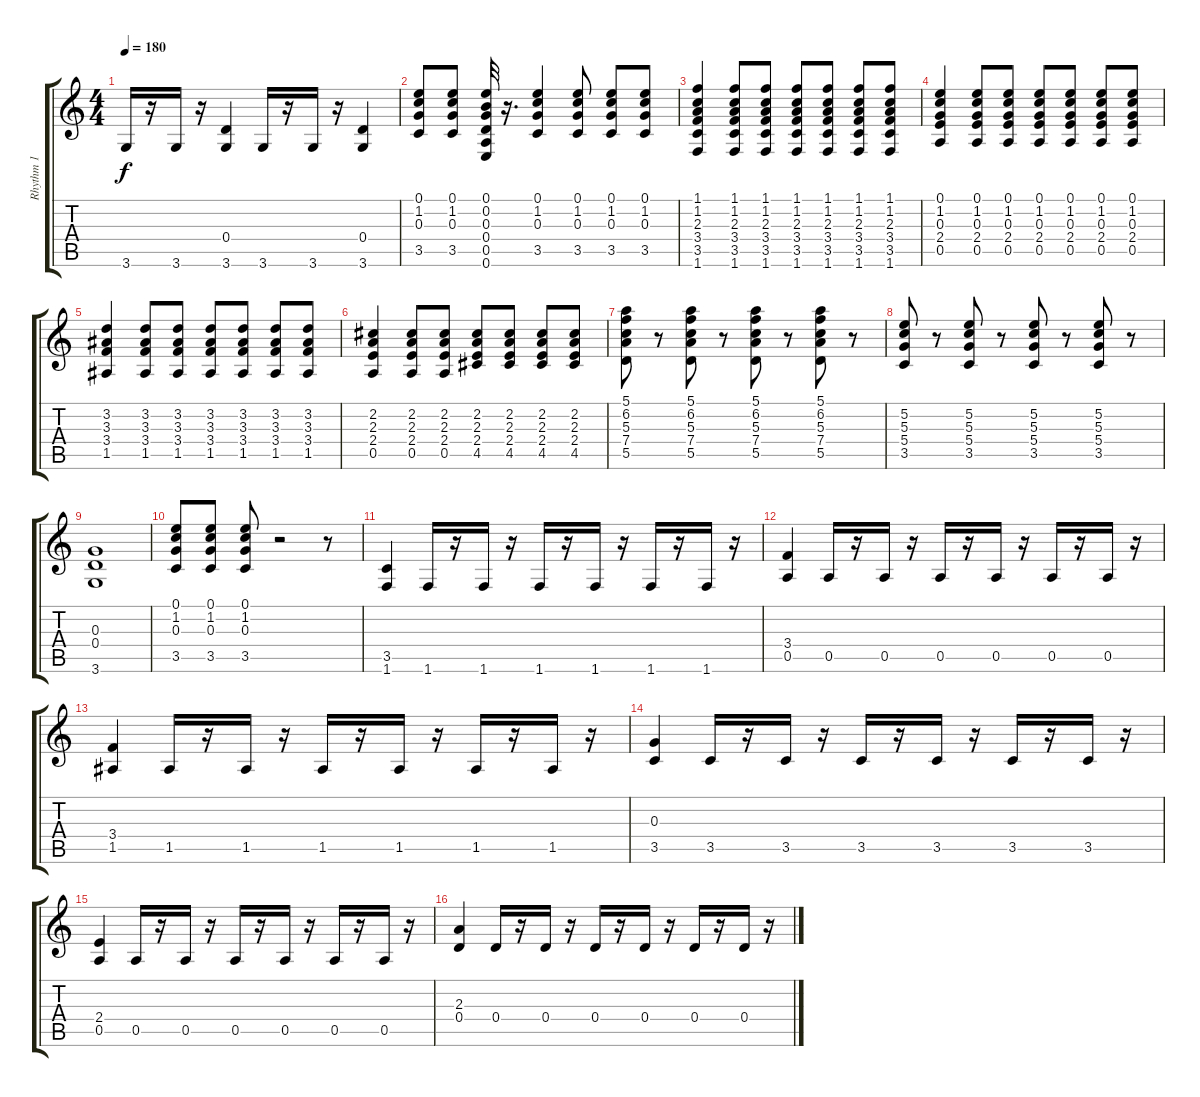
\track ("Rhythm 1" "Rhythm 1") {instrument distortionguitar}
\staff {score tabs}
\tuning (E4 B3 G3 D3 A2 E2) {hide}
\ts (4 4)
\tempo 180
\clef g2
\ks c
3.6.16{dy f} r.16 3.6.16 r.16 (0.4 3.6).4 3.6.16 r.16 3.6.16 r.16 (0.4 3.6).4 |
(0.1 1.2 0.3 3.5).8 (0.1 1.2 0.3 3.5).8 (0.1 0.2 0.3 0.4 0.5 0.6).32 r.16{d} (0.1 1.2 0.3 3.5).4 (0.1 1.2 0.3 3.5).8 (0.1 1.2 0.3 3.5).8 (0.1 1.2 0.3 3.5).8 |
(1.1 1.2 2.3 3.4 3.5 1.6).4 (1.1 1.2 2.3 3.4 3.5 1.6).8 (1.1 1.2 2.3 3.4 3.5 1.6).8 (1.1 1.2 2.3 3.4 3.5 1.6).8 (1.1 1.2 2.3 3.4 3.5 1.6).8 (1.1 1.2 2.3 3.4 3.5 1.6).8 (1.1 1.2 2.3 3.4 3.5 1.6).8 |
(0.1 1.2 0.3 2.4 0.5).4 (0.1 1.2 0.3 2.4 0.5).8 (0.1 1.2 0.3 2.4 0.5).8 (0.1 1.2 0.3 2.4 0.5).8 (0.1 1.2 0.3 2.4 0.5).8 (0.1 1.2 0.3 2.4 0.5).8 (0.1 1.2 0.3 2.4 0.5).8 |
(3.2 3.3 3.4 1.5).4 (3.2 3.3 3.4 1.5).8 (3.2 3.3 3.4 1.5).8 (3.2 3.3 3.4 1.5).8 (3.2 3.3 3.4 1.5).8 (3.2 3.3 3.4 1.5).8 (3.2 3.3 3.4 1.5).8 |
(2.2 2.3 2.4 0.5).4 (2.2 2.3 2.4 0.5).8 (2.2 2.3 2.4 0.5).8 (2.2 2.3 2.4 4.5).8 (2.2 2.3 2.4 4.5).8 (2.2 2.3 2.4 4.5).8 (2.2 2.3 2.4 4.5).8 |
(5.1 6.2 5.3 7.4 5.5).8 r.8 (5.1 6.2 5.3 7.4 5.5).8 r.8 (5.1 6.2 5.3 7.4 5.5).8 r.8 (5.1 6.2 5.3 7.4 5.5).8 r.8 |
(5.2 5.3 5.4 3.5).8 r.8 (5.2 5.3 5.4 3.5).8 r.8 (5.2 5.3 5.4 3.5).8 r.8 (5.2 5.3 5.4 3.5).8 r.8 |
(0.3 0.4 3.6).1 |
(0.1 1.2 0.3 3.5).8 (0.1 1.2 0.3 3.5).8 (0.1 1.2 0.3 3.5).8 r.2 r.8 |
(3.5 1.6).4 1.6.16 r.16 1.6.16 r.16 1.6.16 r.16 1.6.16 r.16 1.6.16 r.16 1.6.16 r.16 |
(3.4 0.5).4 0.5.16 r.16 0.5.16 r.16 0.5.16 r.16 0.5.16 r.16 0.5.16 r.16 0.5.16 r.16 |
(3.4 1.5).4 1.5.16 r.16 1.5.16 r.16 1.5.16 r.16 1.5.16 r.16 1.5.16 r.16 1.5.16 r.16 |
(0.3 3.5).4 3.5.16 r.16 3.5.16 r.16 3.5.16 r.16 3.5.16 r.16 3.5.16 r.16 3.5.16 r.16 |
(2.4 0.5).4 0.5.16 r.16 0.5.16 r.16 0.5.16 r.16 0.5.16 r.16 0.5.16 r.16 0.5.16 r.16 |
(2.3 0.4).4 0.4.16 r.16 0.4.16 r.16 0.4.16 r.16 0.4.16 r.16 0.4.16 r.16 0.4.16 r.16
